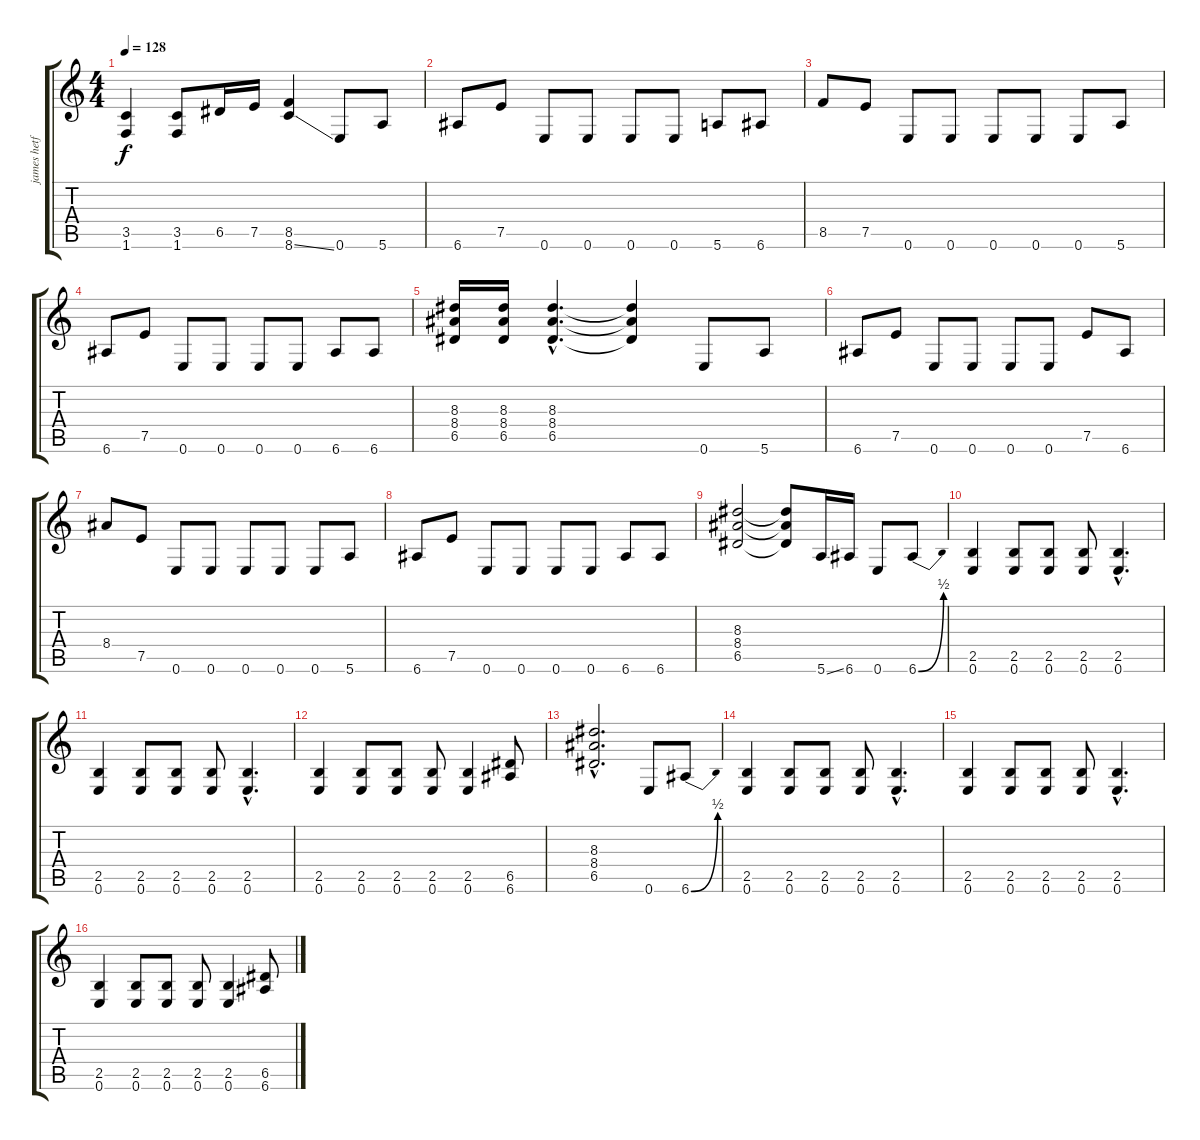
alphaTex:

\track ("james hetfield" "james hetf") {instrument overdrivenguitar}
\staff {score tabs}
\tuning (E4 B3 G3 D3 A2 E2) {hide}
\ts (4 4)
\tempo 128
\clef g2
\ks c
(3.5 1.6).4{dy f} (3.5 1.6).8 6.5.16 7.5.16 (8.5 8.6{ss}).4 0.6.8 5.6.8 |
6.6.8 7.5.8 0.6.8 0.6.8 0.6.8 0.6.8 5.6.8 6.6.8 |
8.5.8 7.5.8 0.6.8 0.6.8 0.6.8 0.6.8 0.6.8 5.6.8 |
6.6.8 7.5.8 0.6.8 0.6.8 0.6.8 0.6.8 6.6.8 6.6.8 |
(8.3 8.4 6.5).16 (8.3 8.4 6.5).16 (8.3{hac} 8.4{hac} 6.5{hac}).4{d} (8.3{t} 8.4{t} 6.5{t}).4 0.6.8 5.6.8 |
6.6.8 7.5.8 0.6.8 0.6.8 0.6.8 0.6.8 7.5.8 6.6.8 |
8.4.8 7.5.8 0.6.8 0.6.8 0.6.8 0.6.8 0.6.8 5.6.8 |
6.6.8 7.5.8 0.6.8 0.6.8 0.6.8 0.6.8 6.6.8 6.6.8 |
(8.3 8.4 6.5).2 (8.3{t} 8.4{t} 6.5{t}).8 5.6{ss}.16 6.6.16 0.6.8 6.6{be (bend 0 0 60 2)}.8 |
(2.5 0.6).4 (2.5 0.6).8 (2.5 0.6).8 (2.5 0.6).8 (2.5{hac} 0.6{hac}).4{d} |
(2.5 0.6).4 (2.5 0.6).8 (2.5 0.6).8 (2.5 0.6).8 (2.5{hac} 0.6{hac}).4{d} |
(2.5 0.6).4 (2.5 0.6).8 (2.5 0.6).8 (2.5 0.6).8 (2.5 0.6).4 (6.5 6.6).8 |
(8.3{hac} 8.4{hac} 6.5{hac}).2{d} 0.6.8 6.6{be (bend 0 0 60 2)}.8 |
(2.5 0.6).4 (2.5 0.6).8 (2.5 0.6).8 (2.5 0.6).8 (2.5{hac} 0.6{hac}).4{d} |
(2.5 0.6).4 (2.5 0.6).8 (2.5 0.6).8 (2.5 0.6).8 (2.5{hac} 0.6{hac}).4{d} |
(2.5 0.6).4 (2.5 0.6).8 (2.5 0.6).8 (2.5 0.6).8 (2.5 0.6).4 (6.5 6.6).8
